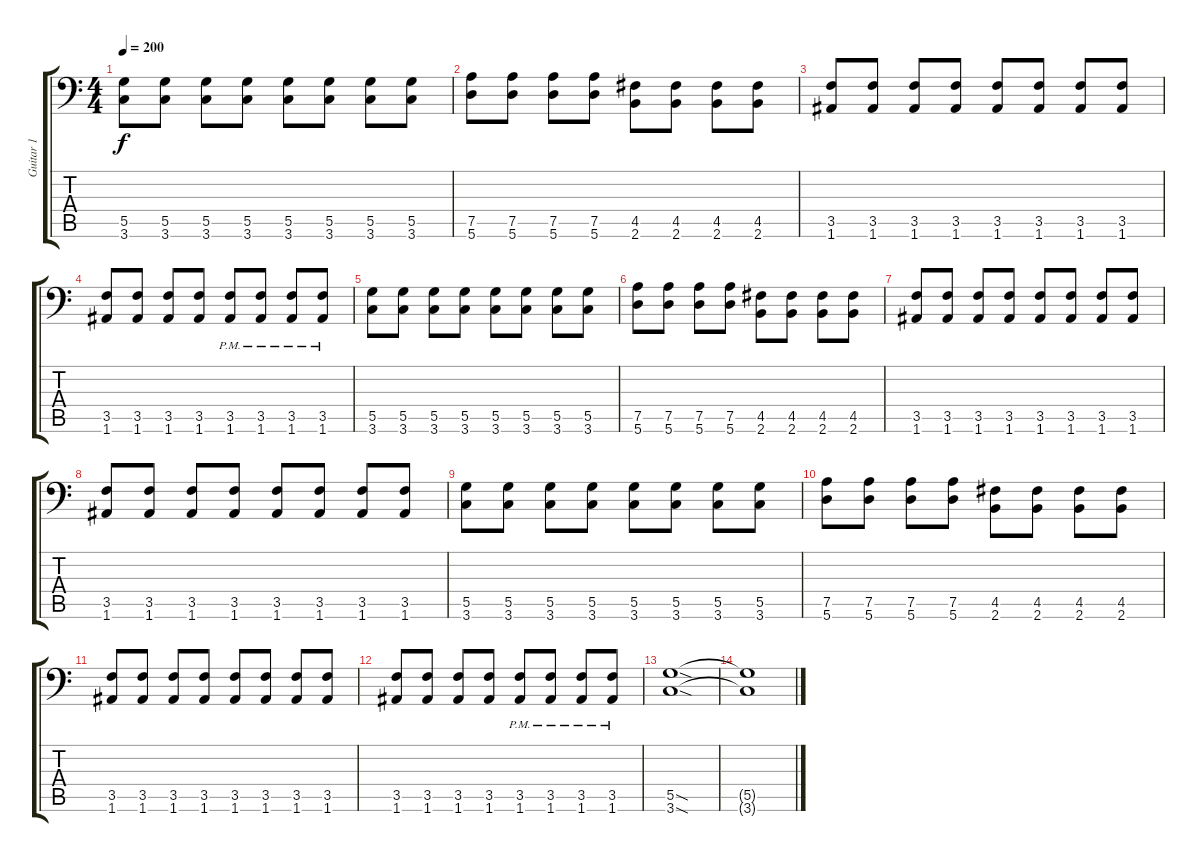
\track ("Guitar 1" "Guitar 1") {instrument distortionguitar}
\staff {score tabs}
\tuning (A3 E3 C3 G2 D2 A1) {hide}
\ts (4 4)
\tempo 200
\clef f4
\ks c
(5.5 3.6).8{dy f} (5.5 3.6).8 (5.5 3.6).8 (5.5 3.6).8 (5.5 3.6).8 (5.5 3.6).8 (5.5 3.6).8 (5.5 3.6).8 |
(7.5 5.6).8 (7.5 5.6).8 (7.5 5.6).8 (7.5 5.6).8 (4.5 2.6).8 (4.5 2.6).8 (4.5 2.6).8 (4.5 2.6).8 |
(3.5 1.6).8 (3.5 1.6).8 (3.5 1.6).8 (3.5 1.6).8 (3.5 1.6).8 (3.5 1.6).8 (3.5 1.6).8 (3.5 1.6).8 |
(3.5 1.6).8 (3.5 1.6).8 (3.5 1.6).8 (3.5 1.6).8 (3.5{pm} 1.6{pm}).8 (3.5{pm} 1.6{pm}).8 (3.5{pm} 1.6{pm}).8 (3.5{pm} 1.6{pm}).8 |
(5.5 3.6).8 (5.5 3.6).8 (5.5 3.6).8 (5.5 3.6).8 (5.5 3.6).8 (5.5 3.6).8 (5.5 3.6).8 (5.5 3.6).8 |
(7.5 5.6).8 (7.5 5.6).8 (7.5 5.6).8 (7.5 5.6).8 (4.5 2.6).8 (4.5 2.6).8 (4.5 2.6).8 (4.5 2.6).8 |
(3.5 1.6).8 (3.5 1.6).8 (3.5 1.6).8 (3.5 1.6).8 (3.5 1.6).8 (3.5 1.6).8 (3.5 1.6).8 (3.5 1.6).8 |
(3.5 1.6).8 (3.5 1.6).8 (3.5 1.6).8 (3.5 1.6).8 (3.5 1.6).8 (3.5 1.6).8 (3.5 1.6).8 (3.5 1.6).8 |
(5.5 3.6).8 (5.5 3.6).8 (5.5 3.6).8 (5.5 3.6).8 (5.5 3.6).8 (5.5 3.6).8 (5.5 3.6).8 (5.5 3.6).8 |
(7.5 5.6).8 (7.5 5.6).8 (7.5 5.6).8 (7.5 5.6).8 (4.5 2.6).8 (4.5 2.6).8 (4.5 2.6).8 (4.5 2.6).8 |
(3.5 1.6).8 (3.5 1.6).8 (3.5 1.6).8 (3.5 1.6).8 (3.5 1.6).8 (3.5 1.6).8 (3.5 1.6).8 (3.5 1.6).8 |
(3.5 1.6).8 (3.5 1.6).8 (3.5 1.6).8 (3.5 1.6).8 (3.5{pm} 1.6{pm}).8 (3.5{pm} 1.6{pm}).8 (3.5{pm} 1.6{pm}).8 (3.5{pm} 1.6{pm}).8 |
(5.5{sod} 3.6{sod}).1 |
(5.5{t} 3.6{t}).1
